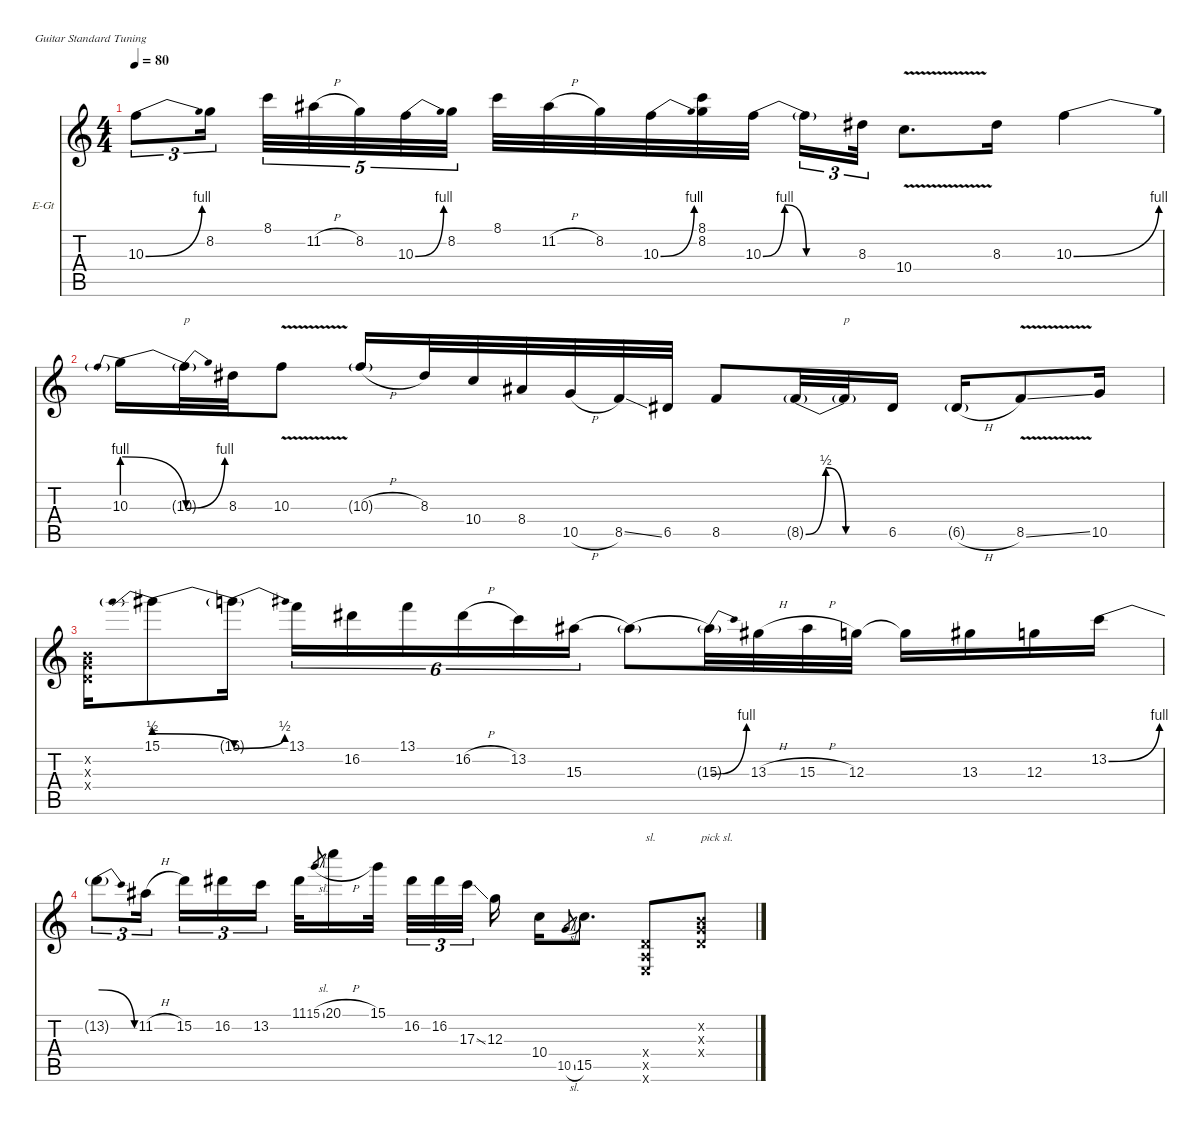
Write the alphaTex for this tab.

\hideDynamics
\bracketExtendMode nobrackets
\firstSystemTrackNameOrientation horizontal
\otherSystemsTrackNameOrientation horizontal
\track ("solo" "E-Gt") {instrument distortionguitar}
\staff {score tabs}
\tuning (E4 B3 G3 D3 A2 E2)
\ts (4 4)
\tempo 80
\clef g2
\ks c
10.3{be (bend 0 0 60 4)}.8{tu (3 2) dy f instrument distortionguitar} 8.2.16{tu (3 2)} 8.1.32{tu (5 4)} 11.2{h acc #}.32{tu (5 4)} 8.2.32{tu (5 4)} 10.3{be (bend 0 0 60 4)}.32{tu (5 4)} 8.2.32{tu (5 4)} 8.1.32 11.2{h acc #}.32 8.2.32 10.3{be (bend 0 0 60 4)}.32 (8.1 8.2).32 10.3{be (bendrelease 0 0 30 4 30 4 60 0)}.32 10.3{be (hold 0 0 60 0) t}.16{tu (3 2)} 8.3{acc #}.32{tu (3 2)} 10.4{v}.8{d} 8.3{acc #}.16 10.3{be (bend 0 0 60 4)}.4 |
10.3{be (prebendrelease 0 4 60 0)}.16 10.3{be (bend 0 0 60 4) t}.32{txt "p"} 8.3{acc #}.32 10.3{v}.8 10.3{h g}.16 8.3{acc #}.32 10.4.32 8.4{acc #}.32 10.5{h}.32 8.5{ss}.32 6.5{acc #}.32 8.5.8 8.5{be (bendrelease 0 0 30 2 30 2 60 0) g}.32 8.5{be (hold 0 0 60 0) t}.32{txt "p"} 6.5{acc #}.16 6.5{h g acc #}.16 8.5{v ss}.8 10.5.16 |
(0.2{x} 0.3{x} 0.4{x}).16{dy mf} 15.1{be (prebendrelease 0 2 60 0)}.8{dy f} 15.1{be (bend 0 0 60 2) t}.16 13.1.16{tu (6 4)} 16.2{acc #}.16{tu (6 4)} 13.1.16{tu (6 4)} 16.2{h acc #}.16{tu (6 4)} 13.2.16{tu (6 4)} 15.3{be (hold 0 0 60 0) acc #}.16{tu (6 4)} 15.3{be (hold 0 0 60 0) t acc #}.8 15.3{be (bend 0 0 60 4) t acc #}.32 13.3{h acc #}.32 15.3{h acc #}.32 12.3.32 12.3{t}.16 13.3{acc #}.16 12.3.16 13.2{be (bend 0 0 60 4)}.16 |
13.2{be (release 0 4 60 0) t}.8{tu (3 2) instrument distortionguitar} 11.2{h acc #}.16{tu (3 2)} 15.2.16{tu (3 2)} 16.2{acc #}.16{tu (3 2)} 13.2.16{tu (3 2)} 11.1{acc #}.32 15.1{sl}.8{gr dy mf} 20.1{h}.16{dy f} 15.1.32 16.2{acc #}.32{tu (3 2)} 16.2{acc #}.32{tu (3 2)} 17.3{ss}.32{tu (3 2)} 12.3.16 10.4.16 10.5{sl}.8{gr dy mf} 15.5.8{d dy f} (0.4{x} 0.5{x} 0.6{x}).8{txt "sl."} (0.2{x} 0.3{x} 0.4{x}).8{txt "pick sl."}
